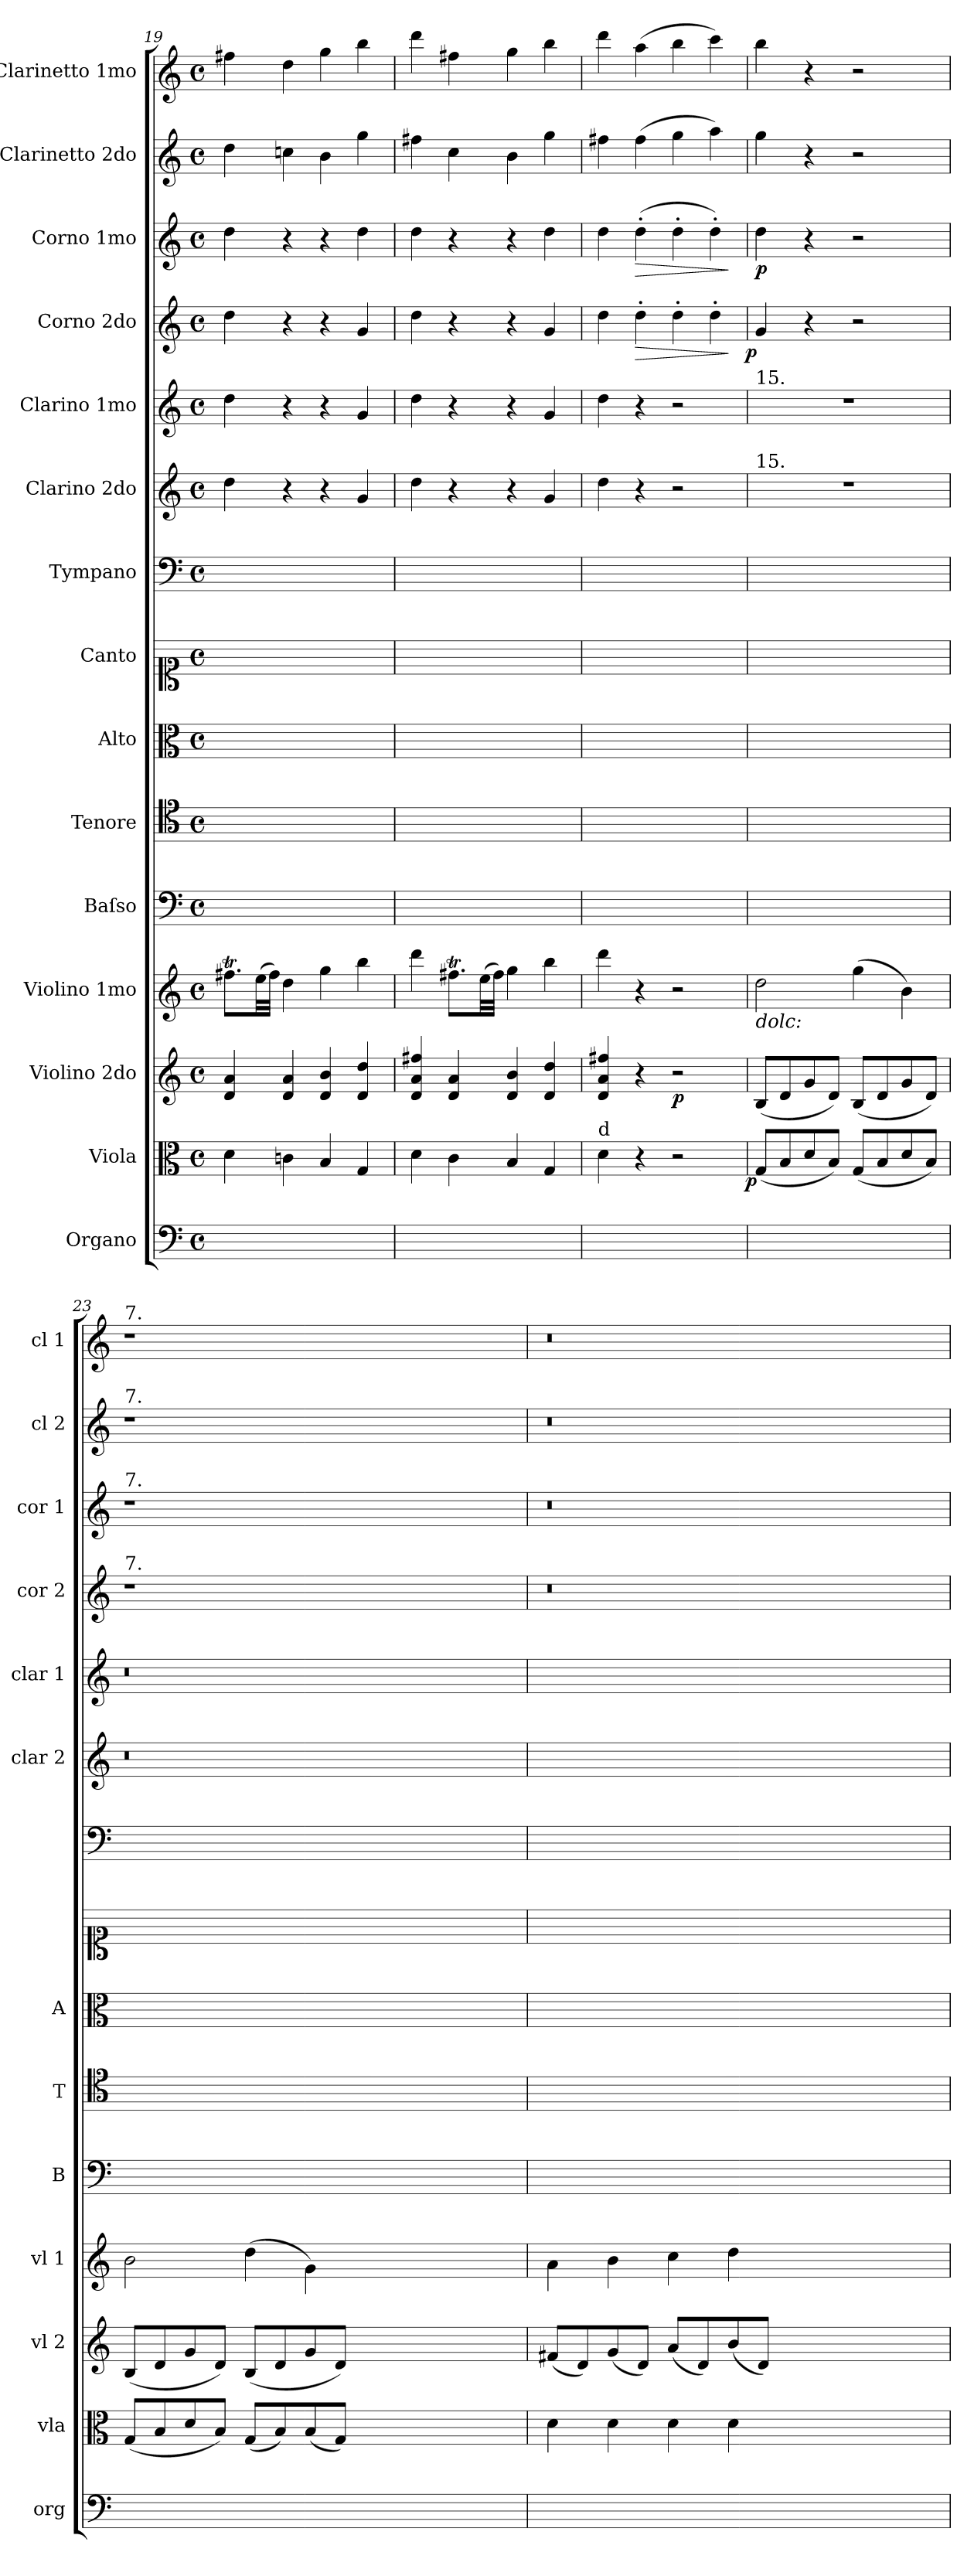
**kern	**kern	**dynam	**kern	**dynam	**kern	**kern	**kern	**kern	**kern	**kern	**kern	**kern	**kern	**dynam	**kern	**dynam	**kern	**kern
*part15	*part14	*part14	*part13	*part13	*part12	*part11	*part10	*part9	*part8	*part7	*part6	*part5	*part4	*part4	*part3	*part3	*part2	*part1
*staff15	*staff14	*staff14	*staff13	*staff13	*staff12	*staff11	*staff10	*staff9	*staff8	*staff7	*staff6	*staff5	*staff4	*staff4	*staff3	*staff3	*staff2	*staff1
*I"Organo	*I"Viola	*	*I"Violino 2do	*	*I"Violino 1mo	*I"Baſso	*I"Tenore	*I"Alto	*I"Canto	*I"Tympano	*I"Clarino 2do	*I"Clarino 1mo	*I"Corno 2do	*	*I"Corno 1mo	*	*I"Clarinetto 2do	*I"Clarinetto 1mo
*I'org	*I'vla	*	*I'vl 2	*	*I'vl 1	*I'B	*I'T	*I'A	*	*	*I'clar 2	*I'clar 1	*I'cor 2	*	*I'cor 1	*	*I'cl 2	*I'cl 1
*clefF4	*clefC3	*	*clefG2	*	*clefG2	*clefF4	*clefC4	*clefC3	*clefC1	*clefF4	*clefG2	*clefG2	*clefG2	*	*clefG2	*	*clefG2	*clefG2
*k[]	*k[]	*	*k[]	*	*k[]	*k[]	*k[]	*k[]	*k[]	*k[]	*k[]	*k[]	*k[]	*	*k[]	*	*k[]	*k[]
*C:	*C:	*	*C:	*	*C:	*C:	*C:	*C:	*C:	*C:	*C:	*C:	*C:	*	*C:	*	*C:	*C:
*M4/4	*M4/4	*	*M4/4	*	*M4/4	*M4/4	*M4/4	*M4/4	*M4/4	*M4/4	*M4/4	*M4/4	*M4/4	*	*M4/4	*	*M4/4	*M4/4
*met(c)	*met(c)	*	*met(c)	*	*met(c)	*met(c)	*met(c)	*met(c)	*met(c)	*met(c)	*met(c)	*met(c)	*met(c)	*	*met(c)	*	*met(c)	*met(c)
=19	=19	=19	=19	=19	=19	=19	=19	=19	=19	=19	=19	=19	=19	=19	=19	=19	=19	=19
1ryy	4d\	.	4d/ 4a/	.	8.ff#Xt\L	1ryy	1ryy	1ryy	1ryy	1ryy	4dd\	4dd\	4dd\	.	4dd\	.	4dd\	4ff#X\
.	.	.	.	.	(32ee\LL	.	.	.	.	.	.	.	.	.	.	.	.	.
.	.	.	.	.	32ff#\JJJ)	.	.	.	.	.	.	.	.	.	.	.	.	.
.	4cn\	.	4d/ 4a/	.	4dd\	.	.	.	.	.	4r	4r	4r	.	4r	.	4ccn\	4dd\
.	4B/	.	4d/ 4b/	.	4gg\	.	.	.	.	.	4r	4r	4r	.	4r	.	4b\	4gg\
.	4G/	.	4d/ 4dd/	.	4bb\	.	.	.	.	.	4g/	4g/	4g/	.	4dd\	.	4gg\	4bb\
=20	=20	=20	=20	=20	=20	=20	=20	=20	=20	=20	=20	=20	=20	=20	=20	=20	=20	=20
1ryy	4d\	.	4d/ 4a/ 4ff#X/	.	4ddd\	1ryy	1ryy	1ryy	1ryy	1ryy	4dd\	4dd\	4dd\	.	4dd\	.	4ff#X\	4ddd\
.	4c\	.	4d/ 4a/	.	8.ff#Xt\L	.	.	.	.	.	4r	4r	4r	.	4r	.	4cc\	4ff#X\
.	.	.	.	.	(32ee\LL	.	.	.	.	.	.	.	.	.	.	.	.	.
.	.	.	.	.	32ff#\JJJ)	.	.	.	.	.	.	.	.	.	.	.	.	.
.	4B/	.	4d/ 4b/	.	4gg\	.	.	.	.	.	4r	4r	4r	.	4r	.	4b\	4gg\
.	4G/	.	4d/ 4dd/	.	4bb\	.	.	.	.	.	4g/	4g/	4g/	.	4dd\	.	4gg\	4bb\
=21	=21	=21	=21	=21	=21	=21	=21	=21	=21	=21	=21	=21	=21	=21	=21	=21	=21	=21
!	!LO:TX:a:t=d	!	!	!	!	!	!	!	!	!	!	!	!	!	!	!	!	!
1ryy	4d\	.	4d/ 4a/ 4ff#X/	.	4ddd\	1ryy	1ryy	1ryy	1ryy	1ryy	4dd\	4dd\	4dd\	.	4dd\	.	4ff#X\	4ddd\
!	!	!	!	!	!	!	!	!	!	!	!	!	!	!LO:HP:b	!	!LO:HP:b	!	!
.	4r	.	4r	.	4r	.	.	.	.	.	4r	4r	4dd'\	>	(4dd'\	>	(4ff#\	(4aa\
.	2r	.	2r	p	2r	.	.	.	.	.	2r	2r	4dd'\	.	4dd'\	.	4gg\	4bb\
.	.	.	.	.	.	.	.	.	.	.	.	.	4dd'\	.	4dd'\)	.	4aa\)	4ccc\)
.	.	.	.	.	.	.	.	.	.	.	.	.	.	]	.	]	.	.
=22	=22	=22	=22	=22	=22	=22	=22	=22	=22	=22	=22	=22	=22	=22	=22	=22	=22	=22
!	!	!	!	!	!	!	!	!	!	!	!	!LO:TX:a:t=15.	!	!	!	!	!	!
!	!	!	!	!	!	!	!	!	!	!	!LO:TX:a:t=15.	!	!	!	!	!	!	!
!	!	!	!	!	!LO:TX:b:i:t=dolc&colon;	!	!	!	!	!	!	!	!	!	!	!	!	!
!	!	!LO:DY:rj	!	!	!	!	!	!	!	!	!	!	!	!LO:DY:rj	!	!	!	!
1ryy	(8G/L	p	(8B/L	.	2dd\	1ryy	1ryy	1ryy	1ryy	1ryy	1r	1r	4g/	p	4dd\	p.	4gg\	4bb\
.	8B/	.	8d/	.	.	.	.	.	.	.	.	.	.	.	.	.	.	.
.	8d/	.	8g/	.	.	.	.	.	.	.	.	.	4r	.	4r	.	4r	4r
.	8B/J)	.	8d/J)	.	.	.	.	.	.	.	.	.	.	.	.	.	.	.
.	(8G/L	.	(8B/L	.	(4gg\	.	.	.	.	.	.	.	2r	.	2r	.	2r	2r
.	8B/	.	8d/	.	.	.	.	.	.	.	.	.	.	.	.	.	.	.
.	8d/	.	8g/	.	4b\)	.	.	.	.	.	.	.	.	.	.	.	.	.
.	8B/J)	.	8d/J)	.	.	.	.	.	.	.	.	.	.	.	.	.	.	.
=23	=23	=23	=23	=23	=23	=23	=23	=23	=23	=23	=23	=23	=23	=23	=23	=23	=23	=23
!	!	!	!	!	!	!	!	!	!	!	!	!	!	!	!	!	!	!LO:TX:a:t=7.
!	!	!	!	!	!	!	!	!	!	!	!	!	!	!	!	!	!LO:TX:a:t=7.	!
!	!	!	!	!	!	!	!	!	!	!	!	!	!	!	!LO:TX:a:t=7.	!	!	!
!	!	!	!	!	!	!	!	!	!	!	!	!	!LO:TX:a:t=7.	!	!	!	!	!
1ryy	(8G/L	.	(8B/L	.	2b\	1ryy	1ryy	1ryy	1ryy	1ryy	0.r	0.r	1r	.	1r	.	1r	1r
.	8B/	.	8d/	.	.	.	.	.	.	.	.	.	.	.	.	.	.	.
.	8d/	.	8g/	.	.	.	.	.	.	.	.	.	.	.	.	.	.	.
.	8B/J)	.	8d/J)	.	.	.	.	.	.	.	.	.	.	.	.	.	.	.
.	(8G/L	.	(8B/L	.	(4dd\	.	.	.	.	.	.	.	.	.	.	.	.	.
.	8B/)	.	8d/	.	.	.	.	.	.	.	.	.	.	.	.	.	.	.
.	(8B/	.	8g/	.	4g\)	.	.	.	.	.	.	.	.	.	.	.	.	.
.	8G/J)	.	8d/J)	.	.	.	.	.	.	.	.	.	.	.	.	.	.	.
0ryy	0ryy	.	0ryy	.	0ryy	0ryy	0ryy	0ryy	0ryy	0ryy	.	.	0ryy	.	0ryy	.	0ryy	0ryy
=24	=24	=24	=24	=24	=24	=24	=24	=24	=24	=24	=24	=24	=24	=24	=24	=24	=24	=24
1ryy	4d\	.	(8f#X/L	.	4a\	1ryy	1ryy	1ryy	1ryy	1ryy	0.ryy	0.ryy	0.r	.	0.r	.	0.r	0.r
.	.	.	8d/)	.	.	.	.	.	.	.	.	.	.	.	.	.	.	.
.	4d\	.	(8g/	.	4b\	.	.	.	.	.	.	.	.	.	.	.	.	.
.	.	.	8d/J)	.	.	.	.	.	.	.	.	.	.	.	.	.	.	.
.	4d\	.	(8a/L	.	4cc\	.	.	.	.	.	.	.	.	.	.	.	.	.
.	.	.	8d/)	.	.	.	.	.	.	.	.	.	.	.	.	.	.	.
.	4d\	.	(8b/	.	4dd\	.	.	.	.	.	.	.	.	.	.	.	.	.
.	.	.	8d/J)	.	.	.	.	.	.	.	.	.	.	.	.	.	.	.
0ryy	0ryy	.	0ryy	.	0ryy	0ryy	0ryy	0ryy	0ryy	0ryy	.	.	.	.	.	.	.	.
=	=	=	=	=	=	=	=	=	=	=	=	=	=	=	=	=	=	=
*-	*-	*-	*-	*-	*-	*-	*-	*-	*-	*-	*-	*-	*-	*-	*-	*-	*-	*-
